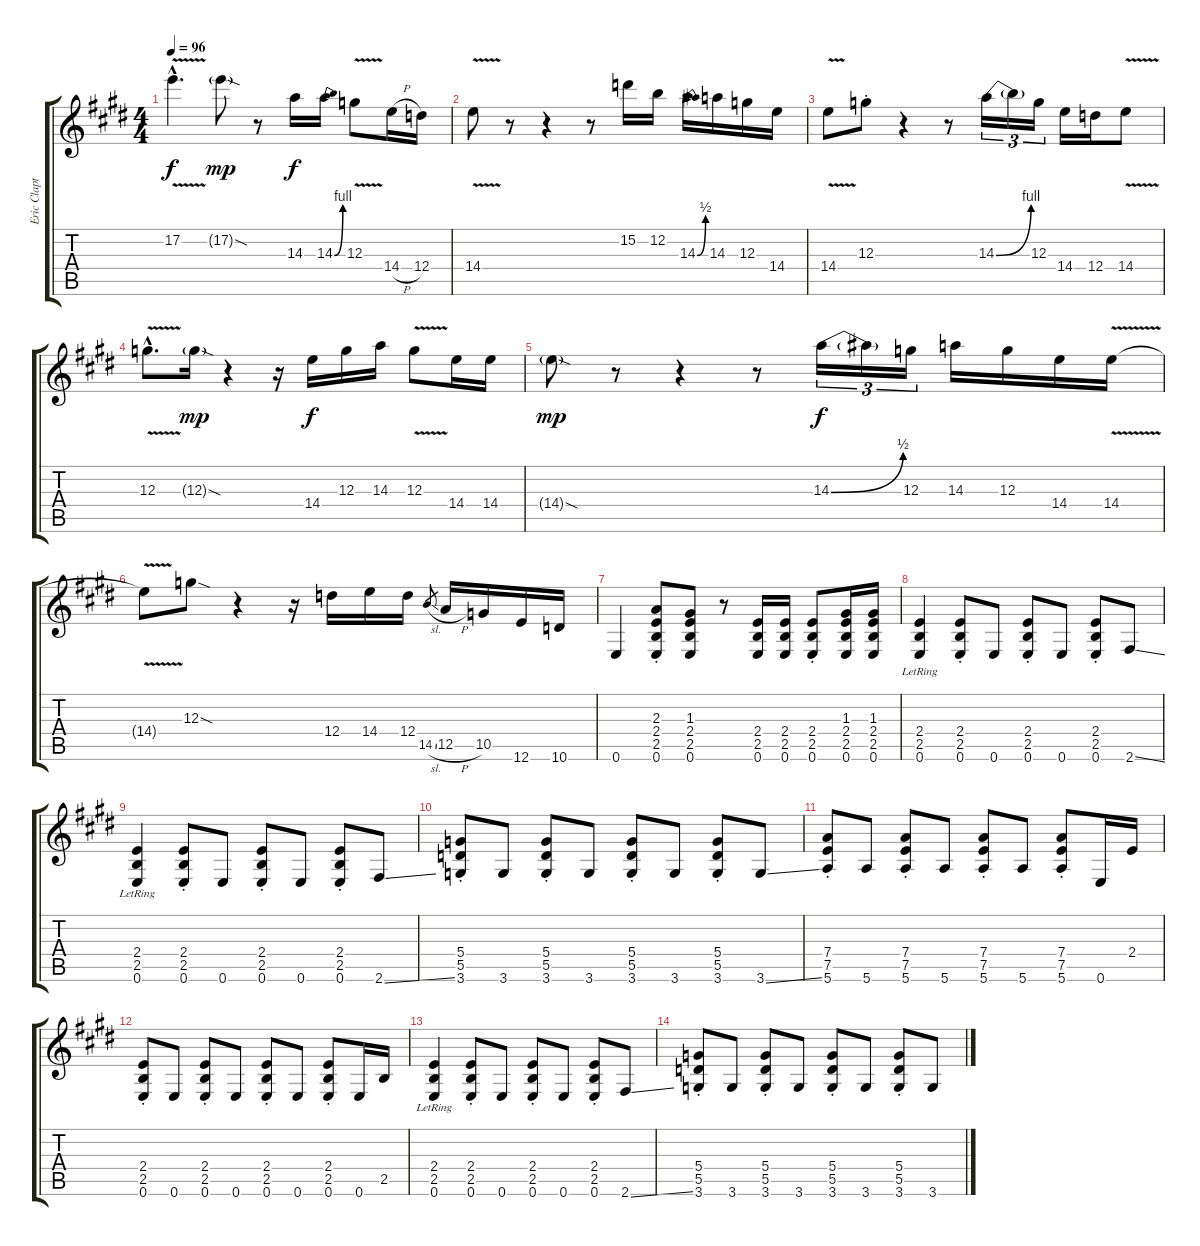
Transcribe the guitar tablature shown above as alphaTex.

\track ("Eric Clapton" "Eric Clapt") {instrument distortionguitar}
\staff {score tabs}
\tuning (E4 B3 G3 D3 A2 E2) {hide}
\ts (4 4)
\tempo 96
\clef g2
\ks e
17.2{v hac}.4{d dy f} 17.2{sod g}.8{dy mp} r.8 14.3.16{dy f} 14.3{be (bend 0 0 60 4)}.16 12.3{v}.8 14.4{h}.16 12.4.16 |
14.4{v}.8 r.8 r.4 r.8 15.2.16 12.2.16 14.3{be (bend 0 0 60 2)}.16 14.3.16 12.3.16 14.4.16 |
14.4{v}.8 12.3{st}.8 r.4 r.8 14.3{be (bend 0 0 60 4)}.16{tu (3 2)} 14.3{t}.16{tu (3 2)} 12.3.16{tu (3 2)} 14.4.16 12.4.16 14.4{v}.8 |
12.3{v hac}.8{d} 12.3{sod g}.16{dy mp} r.4 r.16 14.4.16{dy f} 12.3.16 14.3.16 12.3{v}.8 14.4.16 14.4.16 |
14.4{sod g}.8{dy mp} r.8 r.4 r.8 14.3{be (bend 0 0 60 2)}.16{tu (3 2) dy f} 14.3{t}.16{tu (3 2)} 12.3.16{tu (3 2)} 14.3.16 12.3.16 14.4.16 14.4{v}.16 |
14.4{t}.8 12.3{sod}.8 r.4 r.16 12.4.16 14.4.16 12.4.16 14.5{sl}.8{gr} 12.5{h}.16 10.5.16 12.6.16 10.6.16 |
0.6.4 (2.3{st} 2.4{st} 2.5{st} 0.6{st}).8 (1.3 2.4 2.5 0.6).8 r.8 (2.4 2.5 0.6).16 (2.4 2.5 0.6).16 (2.4{st} 2.5{st} 0.6{st}).8 (1.3 2.4 2.5 0.6).16 (1.3 2.4 2.5 0.6).16 |
(2.4{lr} 2.5{lr} 0.6{lr}).4 (2.4{st} 2.5{st} 0.6{st}).8 0.6.8 (2.4{st} 2.5{st} 0.6{st}).8 0.6.8 (2.4{st} 2.5{st} 0.6{st}).8 2.6{ss}.8 |
(2.4{lr} 2.5{lr} 0.6{lr}).4 (2.4{st} 2.5{st} 0.6{st}).8 0.6.8 (2.4{st} 2.5{st} 0.6{st}).8 0.6.8 (2.4{st} 2.5{st} 0.6{st}).8 2.6{ss}.8 |
(5.4{st} 5.5{st} 3.6{st}).8 3.6.8 (5.4{st} 5.5{st} 3.6{st}).8 3.6.8 (5.4{st} 5.5{st} 3.6{st}).8 3.6.8 (5.4{st} 5.5{st} 3.6{st}).8 3.6{ss}.8 |
(7.4{st} 7.5{st} 5.6{st}).8 5.6.8 (7.4{st} 7.5{st} 5.6{st}).8 5.6.8 (7.4{st} 7.5{st} 5.6{st}).8 5.6.8 (7.4{st} 7.5{st} 5.6{st}).8 0.6.16 2.4.16 |
(2.4{st} 2.5{st} 0.6{st}).8 0.6.8 (2.4{st} 2.5{st} 0.6{st}).8 0.6.8 (2.4{st} 2.5{st} 0.6{st}).8 0.6.8 (2.4{st} 2.5{st} 0.6{st}).8 0.6.16 2.5.16 |
(2.4{lr} 2.5{lr} 0.6{lr}).4 (2.4{st} 2.5{st} 0.6{st}).8 0.6.8 (2.4{st} 2.5{st} 0.6{st}).8 0.6.8 (2.4{st} 2.5{st} 0.6{st}).8 2.6{ss}.8 |
(5.4{st} 5.5{st} 3.6{st}).8 3.6.8 (5.4{st} 5.5{st} 3.6{st}).8 3.6.8 (5.4{st} 5.5{st} 3.6{st}).8 3.6.8 (5.4{st} 5.5{st} 3.6{st}).8 3.6.8
